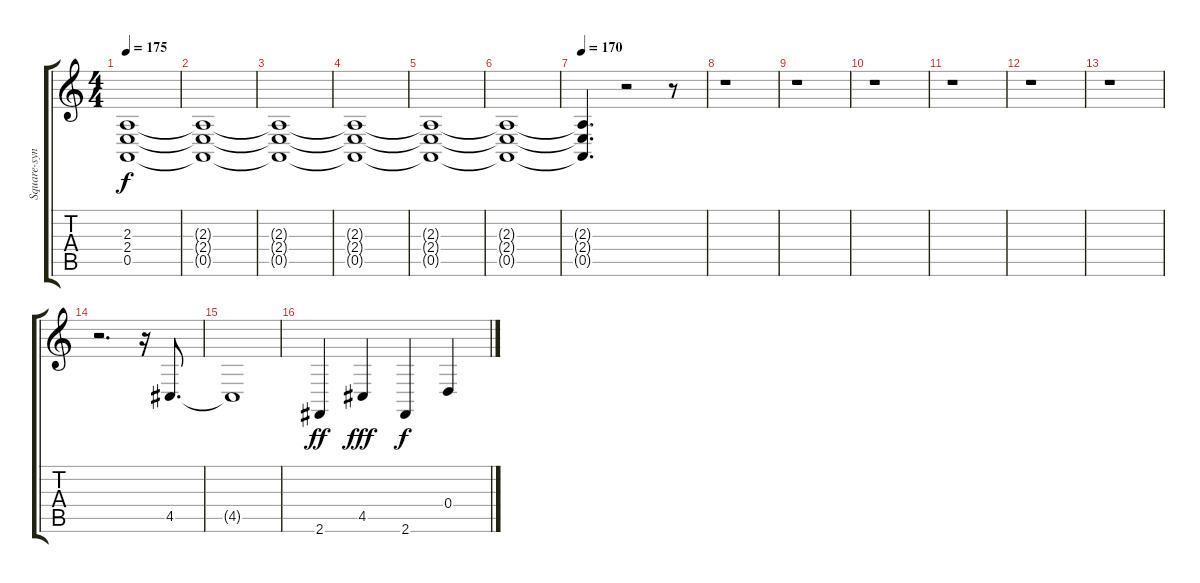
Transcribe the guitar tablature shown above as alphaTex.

\track ("Square-synth    " "Square-syn") {instrument lead1square}
\staff {score tabs}
\tuning (E4 B3 G3 D3 A2 E2) {hide}
\ts (4 4)
\tempo 175
\clef g2
\ks c
(2.3{t} 2.4{t} 0.5{t}).1{dy f} |
(2.3{t} 2.4{t} 0.5{t}).1 |
(2.3{t} 2.4{t} 0.5{t}).1 |
(2.3{t} 2.4{t} 0.5{t}).1 |
(2.3{t} 2.4{t} 0.5{t}).1 |
(2.3{t} 2.4{t} 0.5{t}).1 |
\tempo 170
(2.3{t} 2.4{t} 0.5{t}).4{d} r.2 r.8 |
r.1 |
r.1 |
r.1 |
r.1 |
r.1 |
r.1 |
r.2{d} r.16 4.5.8{d} |
4.5{t}.1 |
2.6.4{dy ff} 4.5.4{dy fff} 2.6.4{dy f} 0.4.4
